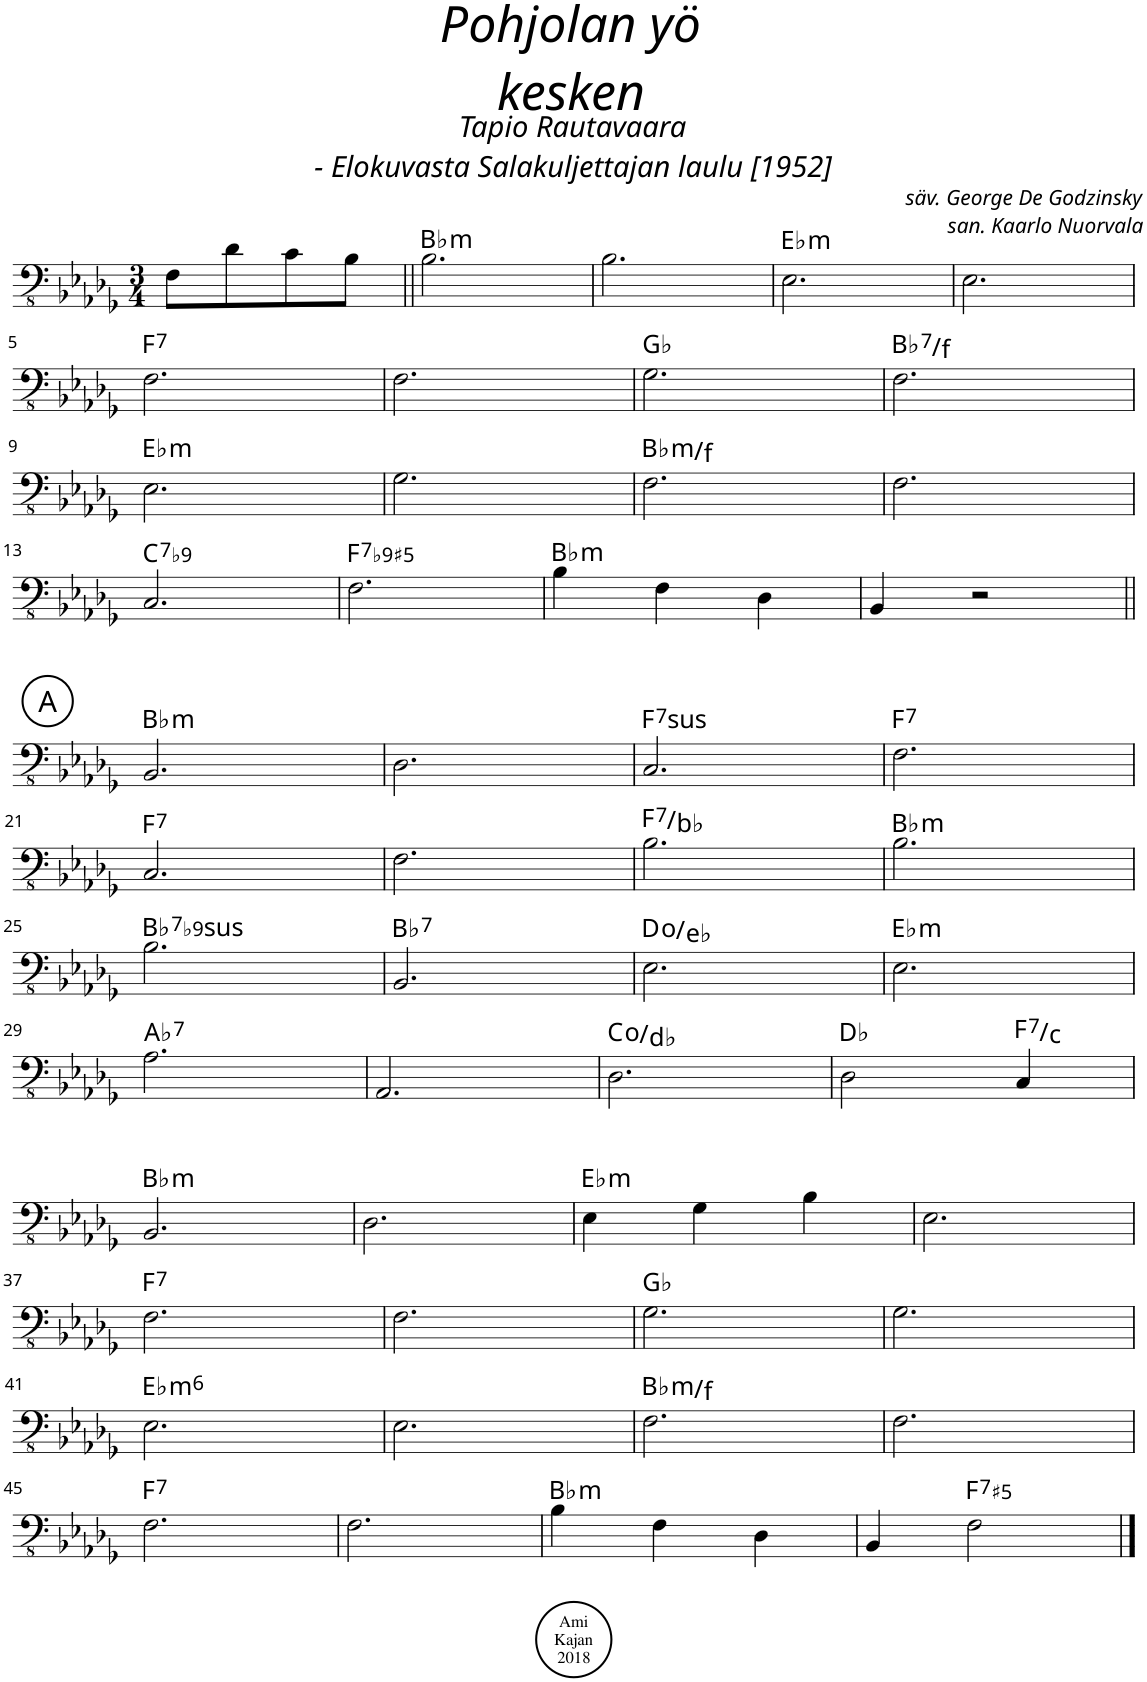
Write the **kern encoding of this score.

**kern	**harte
*part1	*part1
*staff1	*
*I"Akustinen basso	*
*I'Basso	*
*clefFv4	*
*k[b-e-a-d-g-]	*
*M3/4	*
=	=
8FF\L	.
8D-\	.
8C\	.
8BB-\J	.
=1||	=1||
!	!LO:H:kt=m
2.BB-\	Bb:min
=2	=2
2.BB-\	.
=3	=3
!	!LO:H:kt=m
2.EE-\	Eb:min
=4	=4
2.EE-\	.
!!LO:LB:g=z
=5	=5
!	!LO:H:kt=7
2.FF\	F:7
=6	=6
2.FF\	.
=7	=7
2.GG-\	Gb:maj
=8	=8
!	!LO:H:kt=7
2.FF\	Bb:7/5
!!LO:LB:g=z
=9	=9
!	!LO:H:kt=m
2.EE-\	Eb:min
=10	=10
2.GG-\	.
=11	=11
!	!LO:H:kt=m
2.FF\	Bb:min/5
=12	=12
2.FF\	.
!!LO:LB:g=z
=13	=13
!	!LO:H:kt=7
2.CC/	C:7(b9)
=14	=14
!	!LO:H:kt=7
2.FF\	F:(3,#5,b7,b9)
=15	=15
!	!LO:H:kt=m
4BB-\	Bb:min
4FF\	.
4DD-\	.
=16	=16
4BBB-/	.
2r	.
!!LO:LB:g=z
!!LO:REH:place=s1:a:cj:enc=circle:fs=14:t=A
=17||	=17||
!	!LO:H:kt=m
2.BBB-/	Bb:min
=18	=18
2.DD-\	.
=19	=19
!	!LO:H:kt=7sus
2.CC/	F:sus4(7)
=20	=20
!	!LO:H:kt=7
2.FF\	F:7
!!LO:LB:g=z
=21	=21
!	!LO:H:kt=7
2.CC/	F:7
=22	=22
2.FF\	.
=23	=23
!	!LO:H:kt=7
2.BB-\	F:7/4
=24	=24
!	!LO:H:kt=m
2.BB-\	Bb:min
!!LO:LB:g=z
=25	=25
!	!LO:H:kt=7sus
2.BB-\	Bb:sus4(7,b9)
=26	=26
!	!LO:H:kt=7
2.BBB-/	Bb:7
=27	=27
2.EE-\	D:dim/b2
=28	=28
!	!LO:H:kt=m
2.EE-\	Eb:min
!!LO:LB:g=z
=29	=29
!	!LO:H:kt=7
2.AA-\	Ab:7
=30	=30
2.AAA-/	.
=31	=31
2.DD-\	C:dim/b2
=32	=32
2DD-\	Db:maj
!	!LO:H:kt=7
4CC/	F:7/5
!!LO:LB:g=z
=33	=33
!	!LO:H:kt=m
2.BBB-/	Bb:min
=34	=34
2.DD-\	.
=35	=35
!	!LO:H:kt=m
4EE-\	Eb:min
4GG-\	.
4BB-\	.
=36	=36
2.EE-\	.
!!LO:LB:g=z
=37	=37
!	!LO:H:kt=7
2.FF\	F:7
=38	=38
2.FF\	.
=39	=39
2.GG-\	Gb:maj
=40	=40
2.GG-\	.
!!LO:LB:g=z
=41	=41
!	!LO:H:kt=m6
2.EE-\	Eb:min6
=42	=42
2.EE-\	.
=43	=43
!	!LO:H:kt=m
2.FF\	Bb:min/5
=44	=44
2.FF\	.
!!LO:LB:g=z
=45	=45
!	!LO:H:kt=7
2.FF\	F:7
=46	=46
2.FF\	.
=47	=47
!	!LO:H:kt=m
4BB-\	Bb:min
4FF\	.
4DD-\	.
=48	=48
4BBB-/	.
!	!LO:H:kt=7
2FF\	F:(3,#5,b7)
==	==
*-	*-
